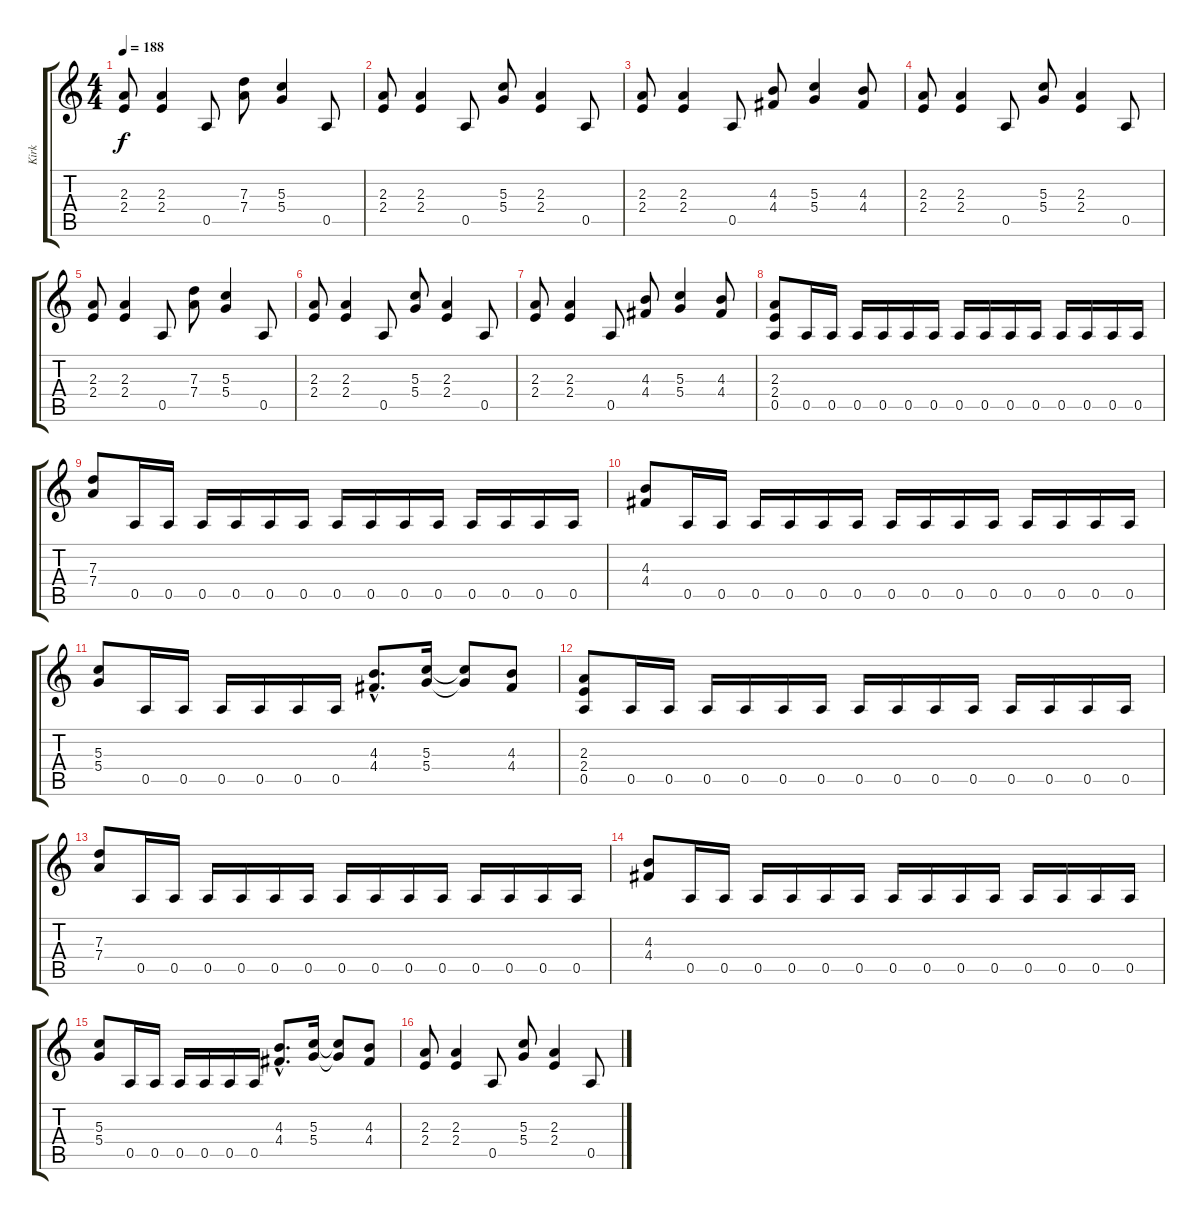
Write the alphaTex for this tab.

\track ("Kirk" "Kirk") {instrument distortionguitar}
\staff {score tabs}
\tuning (E4 B3 G3 D3 A2 E2) {hide}
\ts (4 4)
\tempo 188
\clef g2
\ks c
(2.3 2.4).8{dy f} (2.3 2.4).4 0.5.8 (7.3 7.4).8 (5.3 5.4).4 0.5.8 |
(2.3 2.4).8 (2.3 2.4).4 0.5.8 (5.3 5.4).8 (2.3 2.4).4 0.5.8 |
(2.3 2.4).8 (2.3 2.4).4 0.5.8 (4.3 4.4).8 (5.3 5.4).4 (4.3 4.4).8 |
(2.3 2.4).8 (2.3 2.4).4 0.5.8 (5.3 5.4).8 (2.3 2.4).4 0.5.8 |
(2.3 2.4).8 (2.3 2.4).4 0.5.8 (7.3 7.4).8 (5.3 5.4).4 0.5.8 |
(2.3 2.4).8 (2.3 2.4).4 0.5.8 (5.3 5.4).8 (2.3 2.4).4 0.5.8 |
(2.3 2.4).8 (2.3 2.4).4 0.5.8 (4.3 4.4).8 (5.3 5.4).4 (4.3 4.4).8 |
(2.3 2.4 0.5).8 0.5.16 0.5.16 0.5.16 0.5.16 0.5.16 0.5.16 0.5.16 0.5.16 0.5.16 0.5.16 0.5.16 0.5.16 0.5.16 0.5.16 |
(7.3 7.4).8 0.5.16 0.5.16 0.5.16 0.5.16 0.5.16 0.5.16 0.5.16 0.5.16 0.5.16 0.5.16 0.5.16 0.5.16 0.5.16 0.5.16 |
(4.3 4.4).8 0.5.16 0.5.16 0.5.16 0.5.16 0.5.16 0.5.16 0.5.16 0.5.16 0.5.16 0.5.16 0.5.16 0.5.16 0.5.16 0.5.16 |
(5.3 5.4).8 0.5.16 0.5.16 0.5.16 0.5.16 0.5.16 0.5.16 (4.3{hac} 4.4{hac}).8{d} (5.3 5.4).16 (5.3{t} 5.4{t}).8 (4.3 4.4).8 |
(2.3 2.4 0.5).8 0.5.16 0.5.16 0.5.16 0.5.16 0.5.16 0.5.16 0.5.16 0.5.16 0.5.16 0.5.16 0.5.16 0.5.16 0.5.16 0.5.16 |
(7.3 7.4).8 0.5.16 0.5.16 0.5.16 0.5.16 0.5.16 0.5.16 0.5.16 0.5.16 0.5.16 0.5.16 0.5.16 0.5.16 0.5.16 0.5.16 |
(4.3 4.4).8 0.5.16 0.5.16 0.5.16 0.5.16 0.5.16 0.5.16 0.5.16 0.5.16 0.5.16 0.5.16 0.5.16 0.5.16 0.5.16 0.5.16 |
(5.3 5.4).8 0.5.16 0.5.16 0.5.16 0.5.16 0.5.16 0.5.16 (4.3{hac} 4.4{hac}).8{d} (5.3 5.4).16 (5.3{t} 5.4{t}).8 (4.3 4.4).8 |
(2.3 2.4).8 (2.3 2.4).4 0.5.8 (5.3 5.4).8 (2.3 2.4).4 0.5.8
